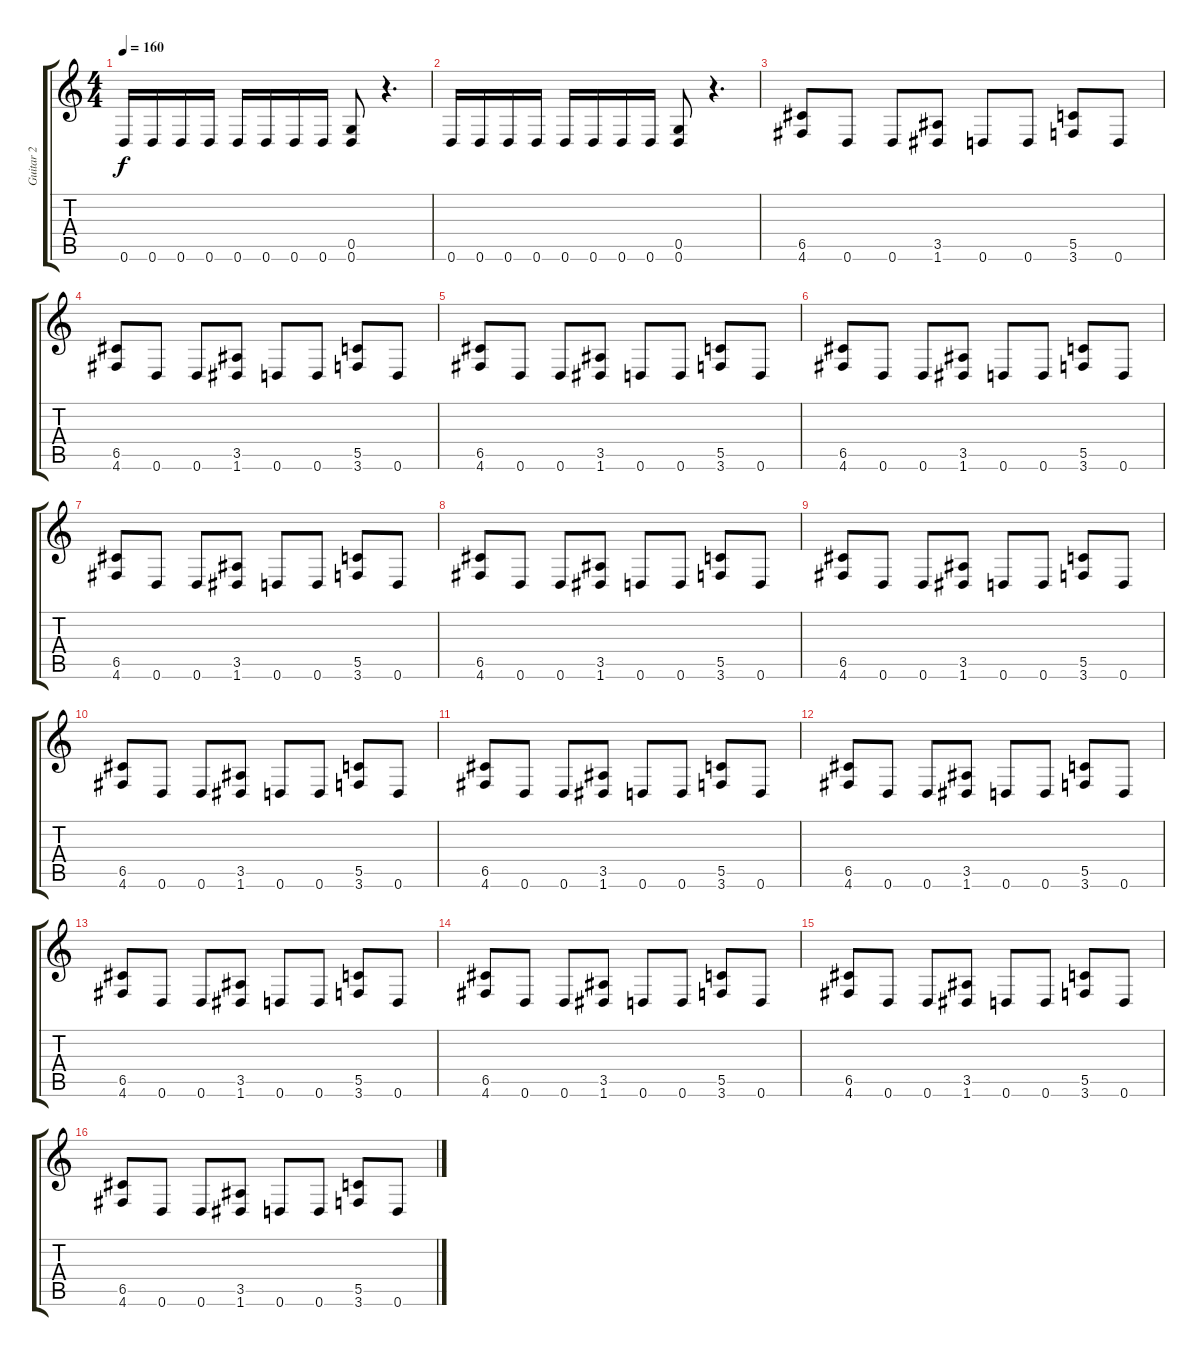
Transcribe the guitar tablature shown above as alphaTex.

\track ("Guitar 2" "Guitar 2") {instrument distortionguitar}
\staff {score tabs}
\tuning (D4 A3 F3 C3 G2 D2) {hide}
\ts (4 4)
\tempo 160
\clef g2
\ks c
0.6.16{dy f} 0.6.16 0.6.16 0.6.16 0.6.16 0.6.16 0.6.16 0.6.16 (0.5 0.6).8 r.4{d} |
0.6.16 0.6.16 0.6.16 0.6.16 0.6.16 0.6.16 0.6.16 0.6.16 (0.5 0.6).8 r.4{d} |
(6.5 4.6).8 0.6.8 0.6.8 (3.5 1.6).8 0.6.8 0.6.8 (5.5 3.6).8 0.6.8 |
(6.5 4.6).8 0.6.8 0.6.8 (3.5 1.6).8 0.6.8 0.6.8 (5.5 3.6).8 0.6.8 |
(6.5 4.6).8 0.6.8 0.6.8 (3.5 1.6).8 0.6.8 0.6.8 (5.5 3.6).8 0.6.8 |
(6.5 4.6).8 0.6.8 0.6.8 (3.5 1.6).8 0.6.8 0.6.8 (5.5 3.6).8 0.6.8 |
(6.5 4.6).8 0.6.8 0.6.8 (3.5 1.6).8 0.6.8 0.6.8 (5.5 3.6).8 0.6.8 |
(6.5 4.6).8 0.6.8 0.6.8 (3.5 1.6).8 0.6.8 0.6.8 (5.5 3.6).8 0.6.8 |
(6.5 4.6).8 0.6.8 0.6.8 (3.5 1.6).8 0.6.8 0.6.8 (5.5 3.6).8 0.6.8 |
(6.5 4.6).8 0.6.8 0.6.8 (3.5 1.6).8 0.6.8 0.6.8 (5.5 3.6).8 0.6.8 |
(6.5 4.6).8 0.6.8 0.6.8 (3.5 1.6).8 0.6.8 0.6.8 (5.5 3.6).8 0.6.8 |
(6.5 4.6).8 0.6.8 0.6.8 (3.5 1.6).8 0.6.8 0.6.8 (5.5 3.6).8 0.6.8 |
(6.5 4.6).8 0.6.8 0.6.8 (3.5 1.6).8 0.6.8 0.6.8 (5.5 3.6).8 0.6.8 |
(6.5 4.6).8 0.6.8 0.6.8 (3.5 1.6).8 0.6.8 0.6.8 (5.5 3.6).8 0.6.8 |
(6.5 4.6).8 0.6.8 0.6.8 (3.5 1.6).8 0.6.8 0.6.8 (5.5 3.6).8 0.6.8 |
(6.5 4.6).8 0.6.8 0.6.8 (3.5 1.6).8 0.6.8 0.6.8 (5.5 3.6).8 0.6.8
